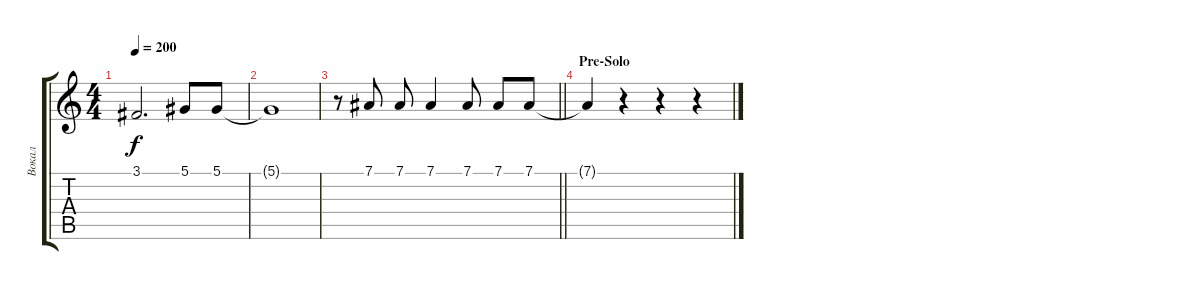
\track ("Вокал" "Вокал") {instrument lead2sawtooth}
\staff {score tabs}
\tuning (Eb4 Bb3 Gb3 Db3 Ab2 Eb2) {hide}
\ts (4 4)
\tempo 200
\clef g2
\ks c
3.1{t}.2{d dy f} 5.1.8 5.1.8 |
5.1{t}.1 |
\barLineRight lightlight
r.8 7.1.8 7.1.8 7.1.4 7.1.8 7.1.8 7.1.8 |
\section ("" "Pre-Solo")
7.1{t}.4 r.4 r.4 r.4
